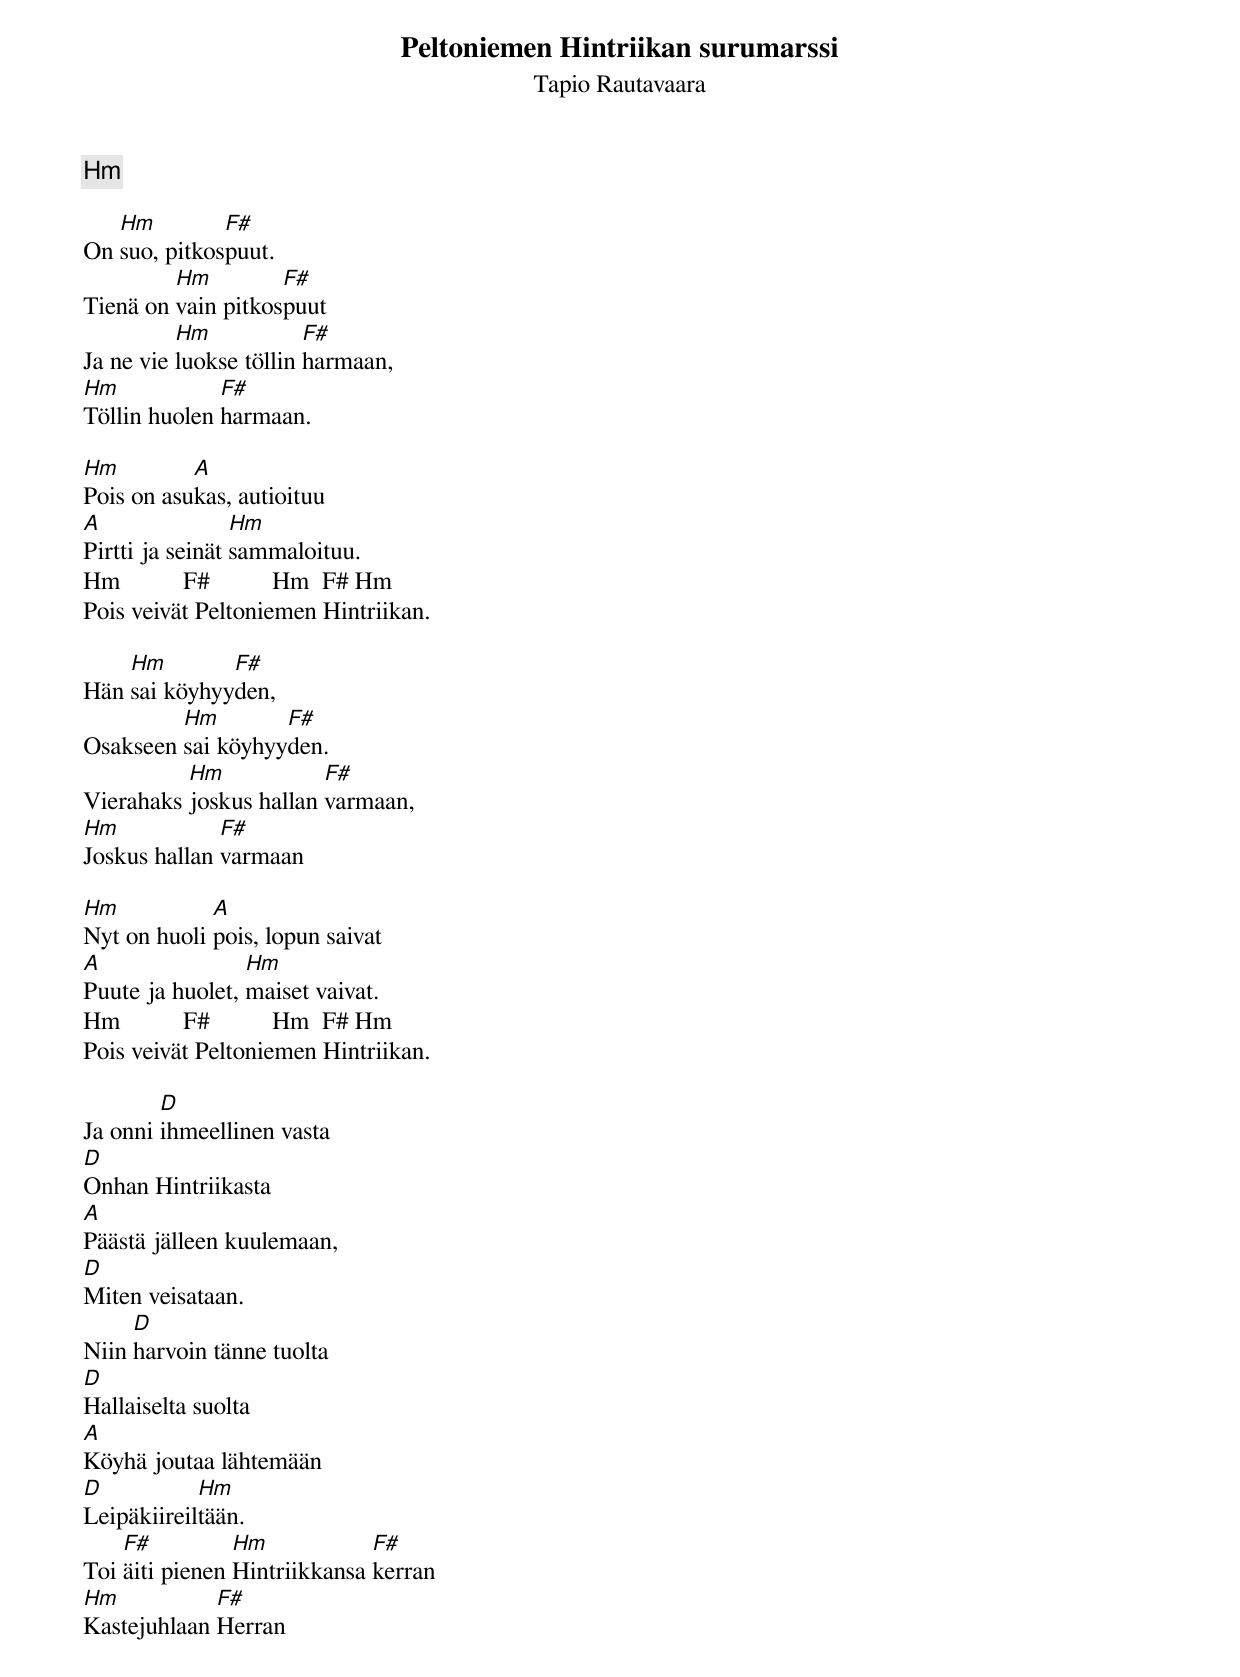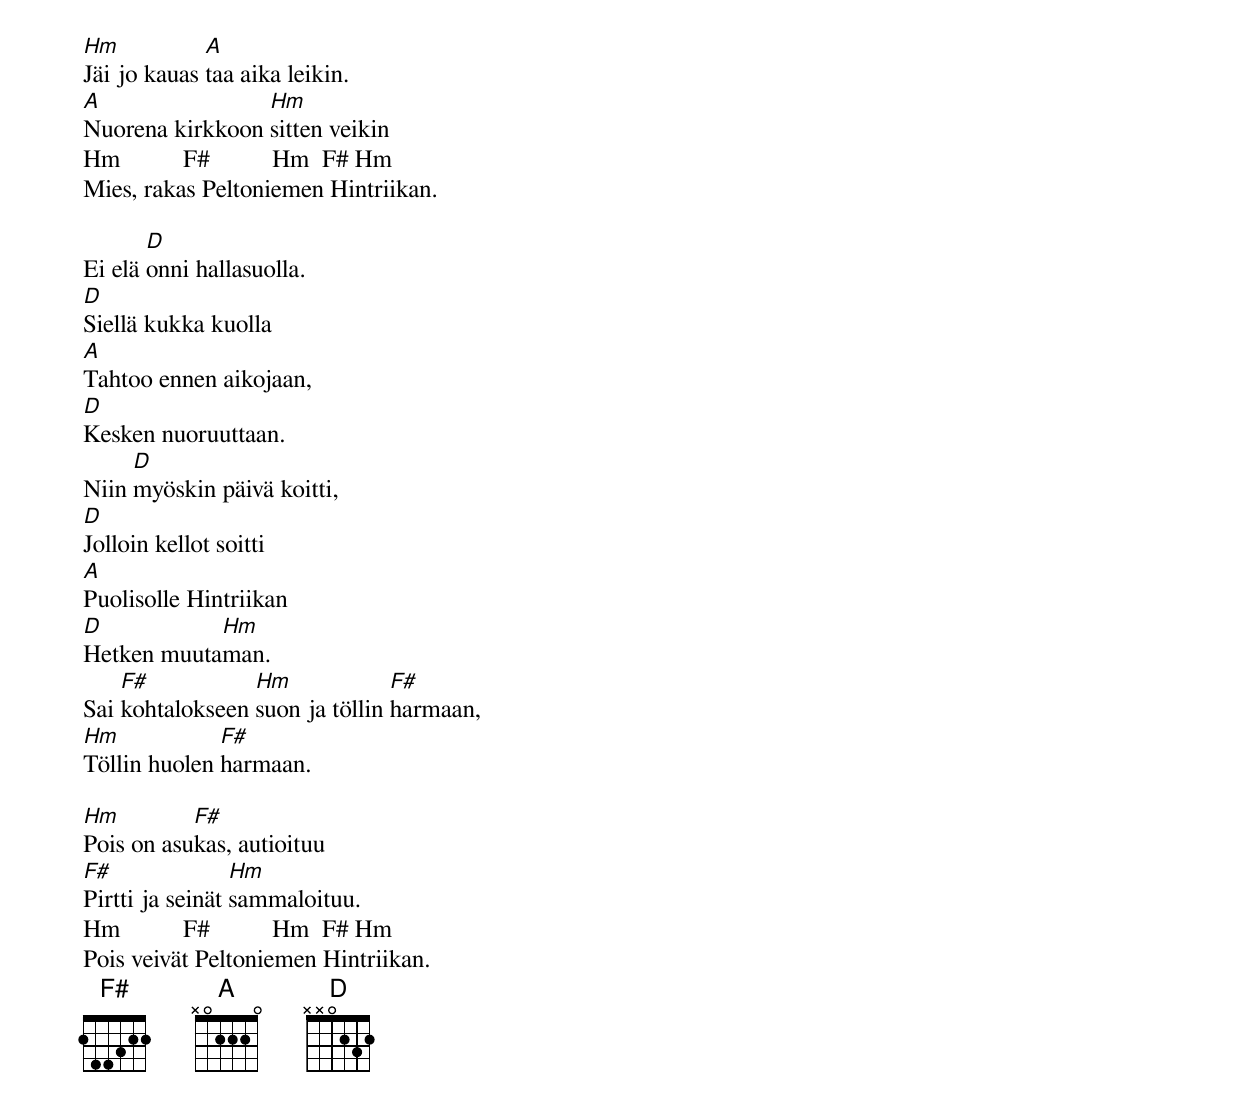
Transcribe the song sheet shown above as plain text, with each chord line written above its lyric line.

Peltoniemen Hintriikan surumarssi
Tapio Rautavaara

Hm

   Hm         F#
On suo, pitkospuut.
         Hm         F#
Tienä on vain pitkospuut
          Hm            F#
Ja ne vie luokse töllin harmaan,
Hm            F#
Töllin huolen harmaan.

Hm         A
Pois on asukas, autioituu
A                Hm
Pirtti ja seinät sammaloituu.
Hm          F#          Hm  F# Hm
Pois veivät Peltoniemen Hintriikan.

    Hm        F#
Hän sai köyhyyden,
         Hm        F#
Osakseen sai köyhyyden.
          Hm            F#
Vierahaks joskus hallan varmaan,
Hm            F#
Joskus hallan varmaan

Hm           A
Nyt on huoli pois, lopun saivat
A                Hm
Puute ja huolet, maiset vaivat.
Hm          F#          Hm  F# Hm
Pois veivät Peltoniemen Hintriikan.

        D
Ja onni ihmeellinen vasta
D
Onhan Hintriikasta
A
Päästä jälleen kuulemaan,
D
Miten veisataan.
     D
Niin harvoin tänne tuolta
D
Hallaiselta suolta
A
Köyhä joutaa lähtemään
D           Hm
Leipäkiireiltään.
    F#          Hm            F#
Toi äiti pienen Hintriikkansa kerran
Hm           F#
Kastejuhlaan Herran

Hm           A
Jäi jo kauas taa aika leikin.
A                Hm
Nuorena kirkkoon sitten veikin
Hm          F#          Hm  F# Hm
Mies, rakas Peltoniemen Hintriikan.

       D
Ei elä onni hallasuolla.
D
Siellä kukka kuolla
A
Tahtoo ennen aikojaan,
D
Kesken nuoruuttaan.
     D
Niin myöskin päivä koitti,
D
Jolloin kellot soitti
A
Puolisolle Hintriikan
D           Hm
Hetken muutaman.
    F#           Hm             F#
Sai kohtalokseen suon ja töllin harmaan,
Hm            F#
Töllin huolen harmaan.

Hm         F#
Pois on asukas, autioituu
F#               Hm
Pirtti ja seinät sammaloituu.
Hm          F#          Hm  F# Hm
Pois veivät Peltoniemen Hintriikan.
